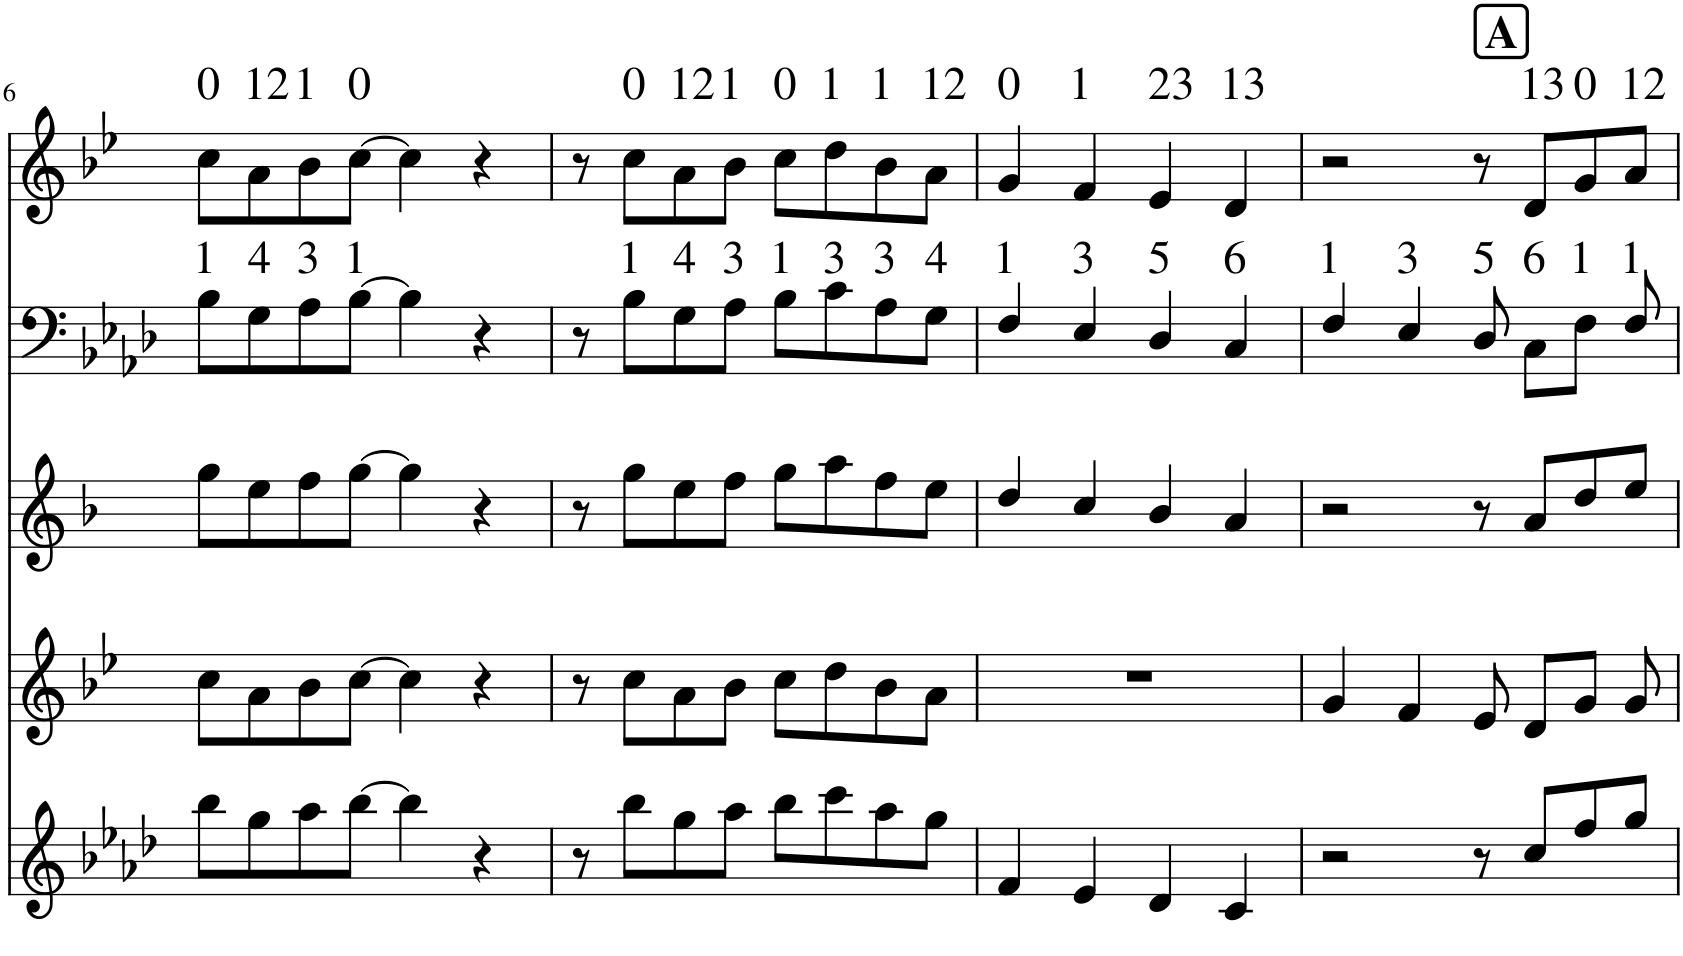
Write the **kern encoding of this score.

**kern	**kern	**kern	**kern	**kern	**kern	**kern	**kern
*part8	*part7	*part6	*part5	*part4	*part3	*part2	*part1
*staff8	*staff7	*staff6	*staff5	*staff4	*staff3	*staff2	*staff1
*I"Trompete Bb	*I"Tuba	*I"Flauta	*I"Clarineta Bb	*I"Saxofone Tenor	*I"Saxofone Alto	*I"Trombone	*I"Trompete Bb
*I'Tpt	*I'Tba	*I'Fl	*I'Cl	*	*	*I'Trb	*I'Tpt
!!LO:PB:g=z
*clefG2	*clefF4	*clefG2	*clefG2	*clefG2	*clefG2	*clefF4	*clefG2
*Trd1c2	*	*	*Trd1c2	*Trd8c14	*Trd5c9	*	*Trd1c2
*k[b-e-]	*k[b-e-a-d-]	*k[b-e-a-d-]	*k[b-e-]	*k[b-e-]	*k[b-]	*k[b-e-a-d-]	*k[b-e-]
*M4/4	*M4/4	*M4/4	*M4/4	*M4/4	*M4/4	*M4/4	*M4/4
=6	=6	=6	=6	=6	=6	=6	=6
!	!	!	!	!	!	!	!LO:TX:a:t=0
!	!	!	!	!	!	!LO:TX:a:t=1	!
!	!LO:TX:a:t=12	!	!	!	!	!	!
!LO:TX:a:t=12	!	!	!	!	!	!	!
4a'	4GG'	8bb-\L	8cc\L	8cc\L	8gg\L	8B-\L	8cc\L
!	!	!	!	!	!	!	!LO:TX:a:t=12
!	!	!	!	!	!	!LO:TX:a:t=4	!
.	.	8gg\	8a\J	8a\	8ee\	8G\	8a\
!	!	!	!	!	!	!	!LO:TX:a:t=1
!	!	!	!	!	!	!LO:TX:a:t=3	!
!	!LO:TX:a:t=13	!	!	!	!	!	!
!LO:TX:a:t=13	!	!	!	!	!	!	!
4d'	4CC'	8aa-\	8b-\L	8b-\	8ff\	8A-\	8b-\
!	!	!	!	!	!	!	!LO:TX:a:t=0
!	!	!	!	!	!	!LO:TX:a:t=1	!
.	.	[8bb-\J	[8cc\J	[8cc\J	[8gg\J	[8B-\J	[8cc\J
!	!LO:TX:a:t=12	!	!	!	!	!	!
!LO:TX:a:t=12	!	!	!	!	!	!	!
4a'	4GG'	4bb-\]	4cc]	4cc\]	4gg\]	4B-\]	4cc\]
!	!LO:TX:a:t=13	!	!	!	!	!	!
!LO:TX:a:t=13	!	!	!	!	!	!	!
4d'	4CC'	4r	4r	4r	4r	4r	4r
=7	=7	=7	=7	=7	=7	=7	=7
!	!LO:TX:a:t=13	!	!	!	!	!	!
!LO:TX:a:t=13	!	!	!	!	!	!	!
4d'	4CC'	8r	8r	8r	8r	8r	8r
!	!	!	!	!	!	!	!LO:TX:a:t=0
!	!	!	!	!	!	!LO:TX:a:t=1	!
.	.	8bb-\L	8cc	8cc\L	8gg\L	8B-\L	8cc\L
!	!	!	!	!	!	!	!LO:TX:a:t=12
!	!	!	!	!	!	!LO:TX:a:t=4	!
!	!LO:TX:a:t=12	!	!	!	!	!	!
!LO:TX:a:t=12	!	!	!	!	!	!	!
4f-X'	4EE--X'	8gg\	8a/L	8a\	8ee\	8G\	8a\
!	!	!	!	!	!	!	!LO:TX:a:t=1
!	!	!	!	!	!	!LO:TX:a:t=3	!
.	.	8aa-\J	8b-/J	8b-\J	8ff\J	8A-\J	8b-\J
!	!	!	!	!	!	!	!LO:TX:a:t=0
!	!	!	!	!	!	!LO:TX:a:t=1	!
!	!LO:TX:a:t=1	!	!	!	!	!	!
!LO:TX:a:t=1	!	!	!	!	!	!	!
4fn'	4EE-X'	8bb-\L	8cc\L	8cc\L	8gg\L	8B-\L	8cc\L
!	!	!	!	!	!	!	!LO:TX:a:t=1
!	!	!	!	!	!	!LO:TX:a:t=3	!
.	.	8ccc\	8dd\J	8dd\	8aa\	8c\	8dd\
!	!	!	!	!	!	!	!LO:TX:a:t=1
!	!	!	!	!	!	!LO:TX:a:t=3	!
!	!LO:TX:a:t=2	!	!	!	!	!	!
!LO:TX:a:t=2	!	!	!	!	!	!	!
4g-X'	4FF-X'	8aa-\	8b-/L	8b-\	8ff\	8A-\	8b-\
!	!	!	!	!	!	!	!LO:TX:a:t=12
!	!	!	!	!	!	!LO:TX:a:t=4	!
.	.	8gg\J	8a/J	8a\J	8ee\J	8G\J	8a\J
=8	=8	=8	=8	=8	=8	=8	=8
!	!	!	!	!	!	!	!LO:TX:a:t=0
!	!	!	!	!	!	!LO:TX:a:t=1	!
!	!LO:TX:a:t=0	!	!	!	!	!	!
!LO:TX:a:t=0	!	!	!	!	!	!	!
4g'	4FF'	4f/	4g	1r	4dd/	4F/	4g/
!	!	!	!	!	!	!	!LO:TX:a:t=1
!	!	!	!	!	!	!LO:TX:a:t=3	!
!	!LO:TX:a:t=1	!	!	!	!	!	!
!LO:TX:a:t=1	!	!	!	!	!	!	!
4f'	4EE-'	4e-/	4f	.	4cc/	4E-/	4f/
!	!	!	!	!	!	!	!LO:TX:a:t=23
!	!	!	!	!	!	!LO:TX:a:t=5	!
!	!LO:TX:a:t=23	!	!	!	!	!	!
!LO:TX:a:t=23	!	!	!	!	!	!	!
4e-'	4DD-'	4d-/	4e-	.	4b-/	4D-/	4e-/
!	!	!	!	!	!	!	!LO:TX:a:t=13
!	!	!	!	!	!	!LO:TX:a:t=6	!
!	!LO:TX:a:t=13	!	!	!	!	!	!
!LO:TX:a:t=13	!	!	!	!	!	!	!
4d'	4CC'	4c/	4d	.	4a/	4C/	4d/
!!LO:REH:place=s1:a:B:cj:t=A
=9	=9	=9	=9	=9	=9	=9	=9
!	!	!	!	!	!	!LO:TX:a:t=1	!
!	!LO:TX:a:t=0	!	!	!	!	!	!
!LO:TX:a:t=0	!	!	!	!	!	!	!
4g'	4FF'	2r	2r	4g/	2r	4F/	2r
!	!	!	!	!	!	!LO:TX:a:t=3	!
!	!LO:TX:a:t=1	!	!	!	!	!	!
!LO:TX:a:t=1	!	!	!	!	!	!	!
4f'	4EE-'	.	.	4f/	.	4E-/	.
!	!	!	!	!	!	!LO:TX:a:t=5	!
!	!LO:TX:a:t=23	!	!	!	!	!	!
!LO:TX:a:t=23	!	!	!	!	!	!	!
4e-'	4DD-'	8r	8r	8e-/	8r	8D-/	8r
!	!	!	!	!	!	!	!LO:TX:a:t=13
!	!	!	!	!	!	!LO:TX:a:t=6	!
.	.	8cc/L	8d	8d/L	8a/L	8C\L	8d/L
!	!	!	!	!	!	!	!LO:TX:a:t=0
!	!	!	!	!	!	!LO:TX:a:t=1	!
!	!LO:TX:a:t=13	!	!	!	!	!	!
!LO:TX:a:t=13	!	!	!	!	!	!	!
4d'	4CC'	8ff/	8g/L	8g/J	8dd/	8F\J	8g/
!	!	!	!	!	!	!	!LO:TX:a:t=12
!	!	!	!	!	!	!LO:TX:a:t=1	!
.	.	8gg/J	8a/J	8g/	8ee/J	8F/	8a/J
=	=	=	=	=	=	=	=
*-	*-	*-	*-	*-	*-	*-	*-
